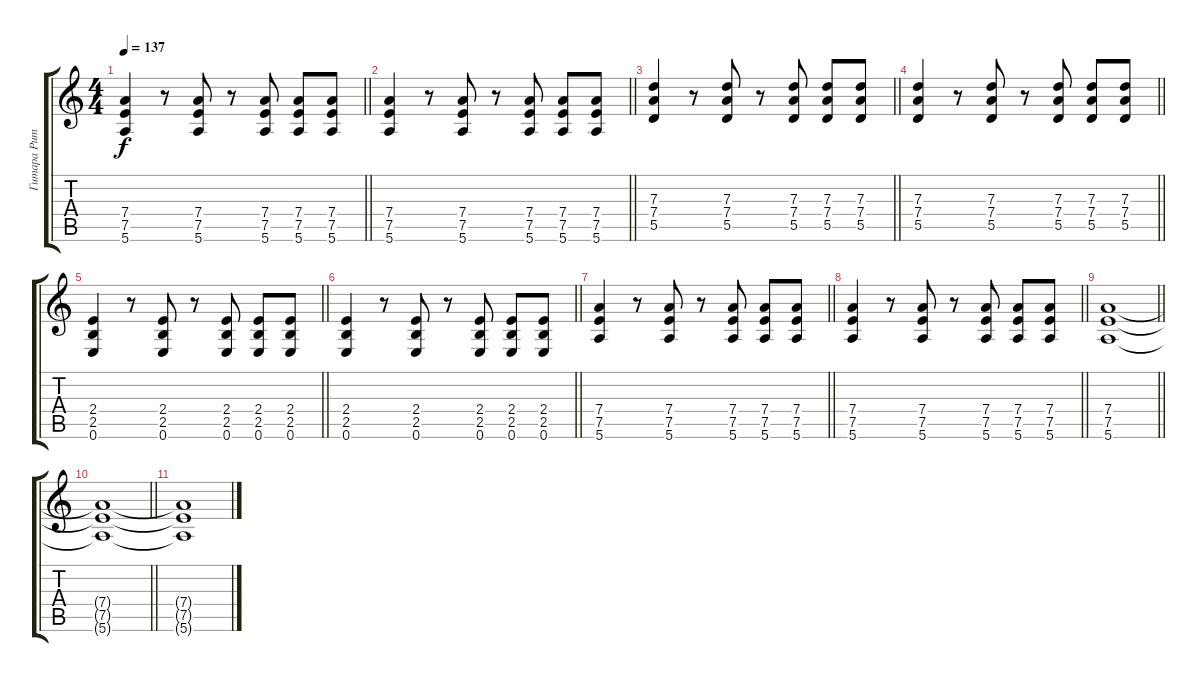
\track ("Гитара Ритм" "Гитара Рит") {instrument distortionguitar}
\staff {score tabs}
\tuning (E4 B3 G3 D3 A2 E2) {hide}
\ts (4 4)
\tempo 137
\clef g2
\barLineRight lightlight
\ks c
(7.4 7.5 5.6).4{dy f} r.8 (7.4 7.5 5.6).8 r.8 (7.4 7.5 5.6).8 (7.4 7.5 5.6).8 (7.4 7.5 5.6).8 |
\barLineRight lightlight
(7.4 7.5 5.6).4 r.8 (7.4 7.5 5.6).8 r.8 (7.4 7.5 5.6).8 (7.4 7.5 5.6).8 (7.4 7.5 5.6).8 |
\barLineRight lightlight
(7.3 7.4 5.5).4 r.8 (7.3 7.4 5.5).8 r.8 (7.3 7.4 5.5).8 (7.3 7.4 5.5).8 (7.3 7.4 5.5).8 |
\barLineRight lightlight
(7.3 7.4 5.5).4 r.8 (7.3 7.4 5.5).8 r.8 (7.3 7.4 5.5).8 (7.3 7.4 5.5).8 (7.3 7.4 5.5).8 |
\barLineRight lightlight
(2.4 2.5 0.6).4 r.8 (2.4 2.5 0.6).8 r.8 (2.4 2.5 0.6).8 (2.4 2.5 0.6).8 (2.4 2.5 0.6).8 |
\barLineRight lightlight
(2.4 2.5 0.6).4 r.8 (2.4 2.5 0.6).8 r.8 (2.4 2.5 0.6).8 (2.4 2.5 0.6).8 (2.4 2.5 0.6).8 |
\barLineRight lightlight
(7.4 7.5 5.6).4 r.8 (7.4 7.5 5.6).8 r.8 (7.4 7.5 5.6).8 (7.4 7.5 5.6).8 (7.4 7.5 5.6).8 |
\barLineRight lightlight
(7.4 7.5 5.6).4 r.8 (7.4 7.5 5.6).8 r.8 (7.4 7.5 5.6).8 (7.4 7.5 5.6).8 (7.4 7.5 5.6).8 |
\barLineRight lightlight
(7.4 7.5 5.6).1 |
\barLineRight lightlight
(7.4{t} 7.5{t} 5.6{t}).1 |
(7.4{t} 7.5{t} 5.6{t}).1
